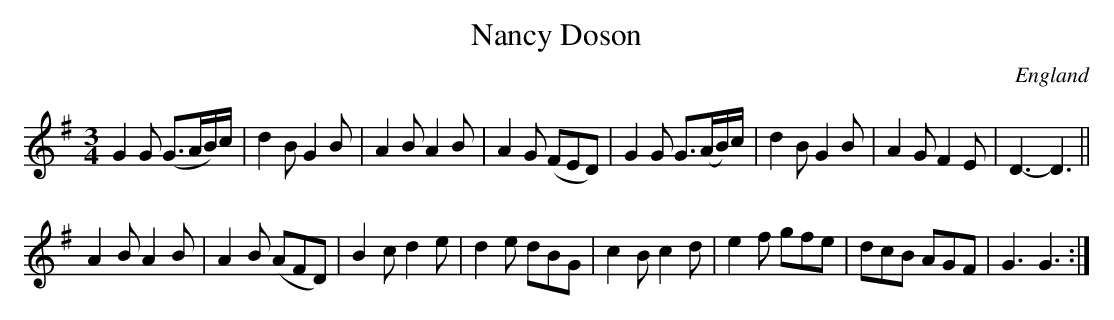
X:1
T:Nancy Doson
L:1/8
M:3/4
O:England
K:G major
G2G (G>AB/)c/ | d2B G2B | A2B A2B | A2G (FED) |\
G2G G>(AB/)c/ | d2B G2B | A2G F2E | D3-  D3 ||
A2B A2B | A2B (AFD) | B2c d2e | d2e dBG | \
c2B c2d | e2f gfe | dcB AGF | G3  G3 :|
